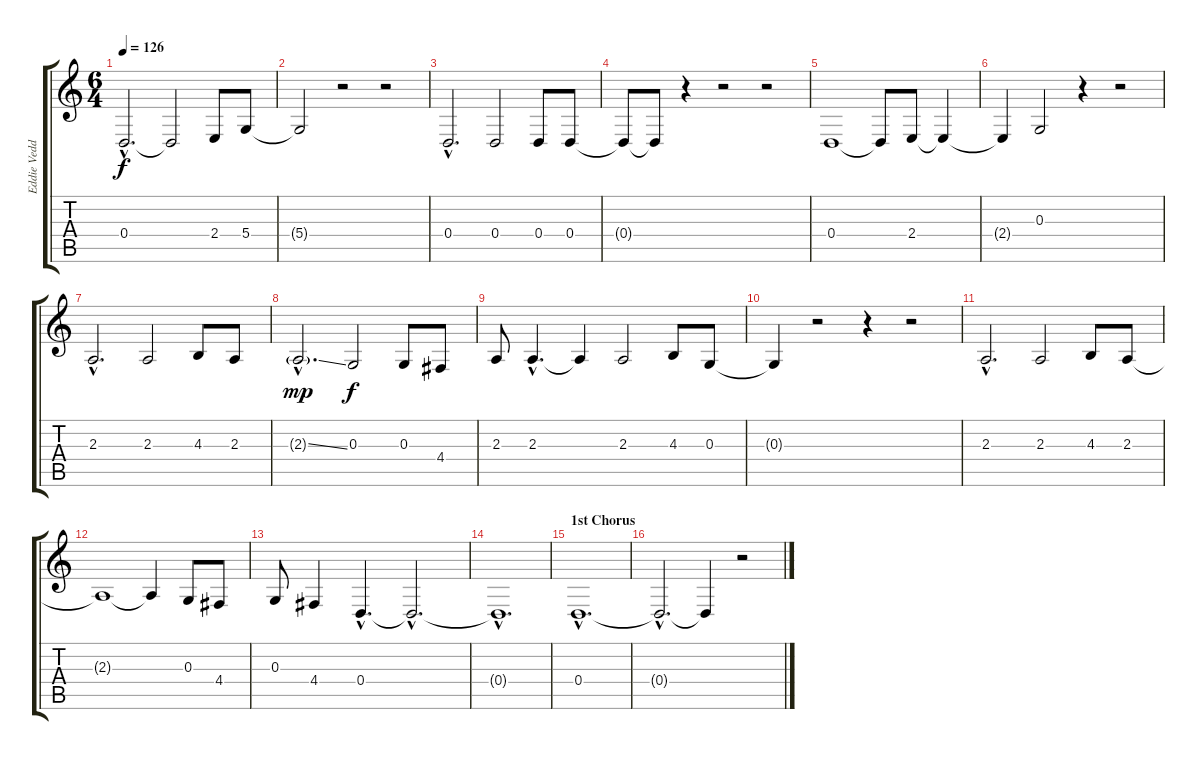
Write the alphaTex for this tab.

\track ("Eddie Vedder" "Eddie Vedd") {instrument voiceoohs}
\staff {score tabs}
\tuning (E4 B3 G3 D3 A2 E2) {hide}
\ts (6 4)
\tempo 126
\clef g2
\ks c
0.4{hac}.2{d dy f} 0.4{t}.2 2.4.8 5.4.8 |
5.4{t}.2 r.2 r.2 |
0.4{hac}.2{d} 0.4.2 0.4.8 0.4.8 |
0.4{t}.8 0.4{t}.8 r.4 r.2 r.2 |
0.4.1 0.4{t}.8 2.4.8 2.4{t}.4 |
2.4{t}.4 0.3.2 r.4 r.2 |
2.3{hac}.2{d} 2.3.2 4.3.8 2.3.8 |
2.3{ss g hac}.2{d dy mp} 0.3.2{dy f} 0.3.8 4.4.8 |
2.3.8 2.3{hac}.4{d} 2.3{t}.4 2.3.2 4.3.8 0.3.8 |
0.3{t}.4 r.2 r.4 r.2 |
2.3{hac}.2{d} 2.3.2 4.3.8 2.3.8 |
2.3{t}.1 2.3{t}.4 0.3.8 4.4.8 |
0.3.8 4.4.4 0.4{hac}.4{d} 0.4{hac t}.2{d} |
0.4{hac t}.1{d} |
\section ("" "1st Chorus")
0.4{hac}.1{d} |
0.4{hac t}.2{d} 0.4{t}.4 r.2
